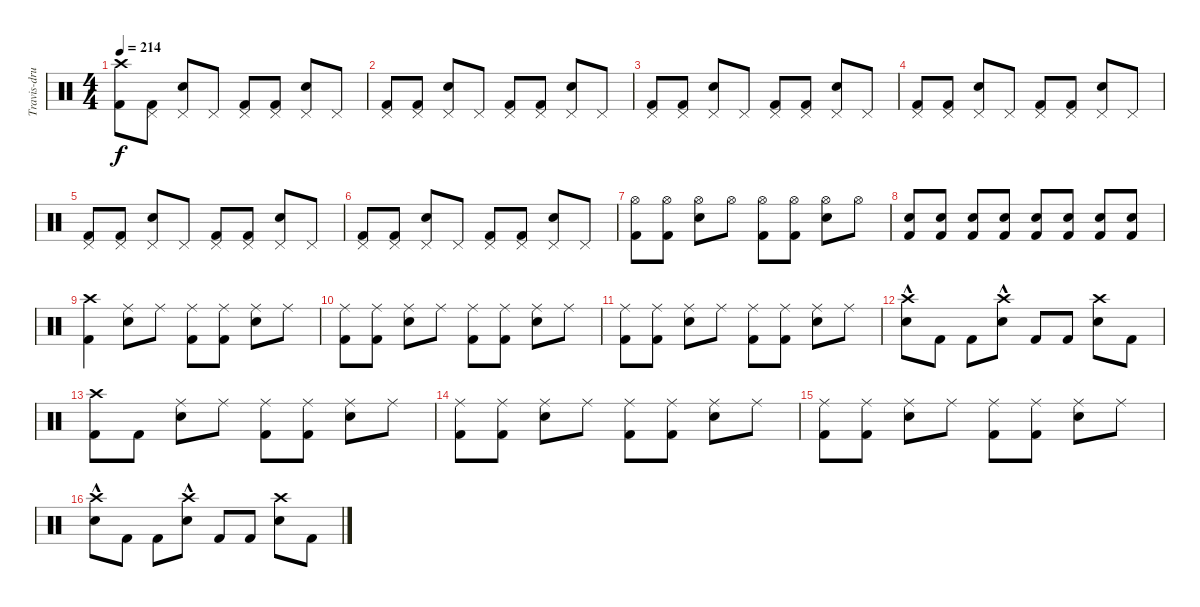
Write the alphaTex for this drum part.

\track ("Travis-drums" "Travis-dru") {instrument percussion}
\staff {score}
\articulation defaults
\ts (4 4)
\tempo 214
\clef neutral
\ks c
("Kick (hit) 2" "Crash high (hit)").8{dy f} ("Kick (hit) 2" "Pedal Hi-Hat (hit)").8 ("Snare (hit) 2" "Pedal Hi-Hat (hit)").8 "Pedal Hi-Hat (hit)".8 ("Kick (hit) 2" "Pedal Hi-Hat (hit)").8 ("Kick (hit) 2" "Pedal Hi-Hat (hit)").8 ("Snare (hit) 2" "Pedal Hi-Hat (hit)").8 "Pedal Hi-Hat (hit)".8 |
("Kick (hit) 2" "Pedal Hi-Hat (hit)").8 ("Kick (hit) 2" "Pedal Hi-Hat (hit)").8 ("Snare (hit) 2" "Pedal Hi-Hat (hit)").8 "Pedal Hi-Hat (hit)".8 ("Kick (hit) 2" "Pedal Hi-Hat (hit)").8 ("Kick (hit) 2" "Pedal Hi-Hat (hit)").8 ("Pedal Hi-Hat (hit)" "Snare (hit) 2").8 "Pedal Hi-Hat (hit)".8 |
("Kick (hit) 2" "Pedal Hi-Hat (hit)").8 ("Kick (hit) 2" "Pedal Hi-Hat (hit)").8 ("Snare (hit) 2" "Pedal Hi-Hat (hit)").8 "Pedal Hi-Hat (hit)".8 ("Kick (hit) 2" "Pedal Hi-Hat (hit)").8 ("Kick (hit) 2" "Pedal Hi-Hat (hit)").8 ("Snare (hit) 2" "Pedal Hi-Hat (hit)").8 "Pedal Hi-Hat (hit)".8 |
("Kick (hit) 2" "Pedal Hi-Hat (hit)").8 ("Kick (hit) 2" "Pedal Hi-Hat (hit)").8 ("Snare (hit) 2" "Pedal Hi-Hat (hit)").8 "Pedal Hi-Hat (hit)".8 ("Kick (hit) 2" "Pedal Hi-Hat (hit)").8 ("Kick (hit) 2" "Pedal Hi-Hat (hit)").8 ("Pedal Hi-Hat (hit)" "Snare (hit) 2").8 "Pedal Hi-Hat (hit)".8 |
("Kick (hit) 2" "Pedal Hi-Hat (hit)").8 ("Kick (hit) 2" "Pedal Hi-Hat (hit)").8 ("Snare (hit) 2" "Pedal Hi-Hat (hit)").8 "Pedal Hi-Hat (hit)".8 ("Kick (hit) 2" "Pedal Hi-Hat (hit)").8 ("Kick (hit) 2" "Pedal Hi-Hat (hit)").8 ("Snare (hit) 2" "Pedal Hi-Hat (hit)").8 "Pedal Hi-Hat (hit)".8 |
("Kick (hit) 2" "Pedal Hi-Hat (hit)").8 ("Kick (hit) 2" "Pedal Hi-Hat (hit)").8 ("Snare (hit) 2" "Pedal Hi-Hat (hit)").8 "Pedal Hi-Hat (hit)".8 ("Pedal Hi-Hat (hit)" "Kick (hit) 2").8 ("Pedal Hi-Hat (hit)" "Kick (hit) 2").8 ("Snare (hit) 2" "Pedal Hi-Hat (hit)").8 "Pedal Hi-Hat (hit)".8 |
("Kick (hit) 2" "Hi-Hat (open)").8 ("Kick (hit) 2" "Hi-Hat (open)").8 ("Snare (hit) 2" "Hi-Hat (open)").8 "Hi-Hat (open)".8 ("Kick (hit) 2" "Hi-Hat (open)").8 ("Kick (hit) 2" "Hi-Hat (open)").8 ("Snare (hit) 2" "Hi-Hat (open)").8 "Hi-Hat (open)".8 |
("Kick (hit) 2" "Snare (hit) 2").8 ("Kick (hit) 2" "Snare (hit) 2").8 ("Kick (hit) 2" "Snare (hit) 2").8 ("Kick (hit) 2" "Snare (hit) 2").8 ("Kick (hit) 2" "Snare (hit) 2").8 ("Kick (hit) 2" "Snare (hit) 2").8 ("Kick (hit) 2" "Snare (hit) 2").8 ("Snare (hit) 2" "Kick (hit) 2").8 |
("Kick (hit) 2" "Crash high (hit)").4 ("Snare (hit) 2" "Ride (middle)").8 "Ride (middle)".8 ("Kick (hit) 2" "Ride (middle)").8 ("Ride (middle)" "Kick (hit) 2").8 ("Snare (hit) 2" "Ride (middle)").8 "Ride (middle)".8 |
("Ride (middle)" "Kick (hit) 2").8 ("Kick (hit) 2" "Ride (middle)").8 ("Snare (hit) 2" "Ride (middle)").8 "Ride (middle)".8 ("Kick (hit) 2" "Ride (middle)").8 ("Ride (middle)" "Kick (hit) 2").8 ("Ride (middle)" "Snare (hit) 2").8 "Ride (middle)".8 |
("Kick (hit) 2" "Ride (middle)").8 ("Ride (middle)" "Kick (hit) 2").8 ("Snare (hit) 2" "Ride (middle)").8 "Ride (middle)".8 ("Kick (hit) 2" "Ride (middle)").8 ("Ride (middle)" "Kick (hit) 2").8 ("Ride (middle)" "Snare (hit) 2").8 "Ride (middle)".8 |
("Crash high (hit)"{hac} "Snare (hit) 2").8 "Kick (hit) 2".8 "Kick (hit) 2".8 ("Crash high (hit)"{hac} "Snare (hit) 2").8 "Kick (hit) 2".8 "Kick (hit) 2".8 ("Snare (hit) 2" "Crash high (hit)").8 "Kick (hit) 2".8 |
("Kick (hit) 2" "Crash high (hit)").8 "Kick (hit) 2".8 ("Ride (middle)" "Snare (hit) 2").8 "Ride (middle)".8 ("Ride (middle)" "Kick (hit) 2").8 ("Ride (middle)" "Kick (hit) 2").8 ("Ride (middle)" "Snare (hit) 2").8 "Ride (middle)".8 |
("Kick (hit) 2" "Ride (middle)").8 ("Kick (hit) 2" "Ride (middle)").8 ("Snare (hit) 2" "Ride (middle)").8 "Ride (middle)".8 ("Kick (hit) 2" "Ride (middle)").8 ("Kick (hit) 2" "Ride (middle)").8 ("Snare (hit) 2" "Ride (middle)").8 "Ride (middle)".8 |
("Kick (hit) 2" "Ride (middle)").8 ("Ride (middle)" "Kick (hit) 2").8 ("Ride (middle)" "Snare (hit) 2").8 "Ride (middle)".8 ("Kick (hit) 2" "Ride (middle)").8 ("Kick (hit) 2" "Ride (middle)").8 ("Snare (hit) 2" "Ride (middle)").8 "Ride (middle)".8 |
("Snare (hit) 2" "Crash high (hit)"{hac}).8 "Kick (hit) 2".8 "Kick (hit) 2".8 ("Snare (hit) 2" "Crash high (hit)"{hac}).8 "Kick (hit) 2".8 "Kick (hit) 2".8 ("Snare (hit) 2" "Crash high (hit)").8 "Kick (hit) 2".8
